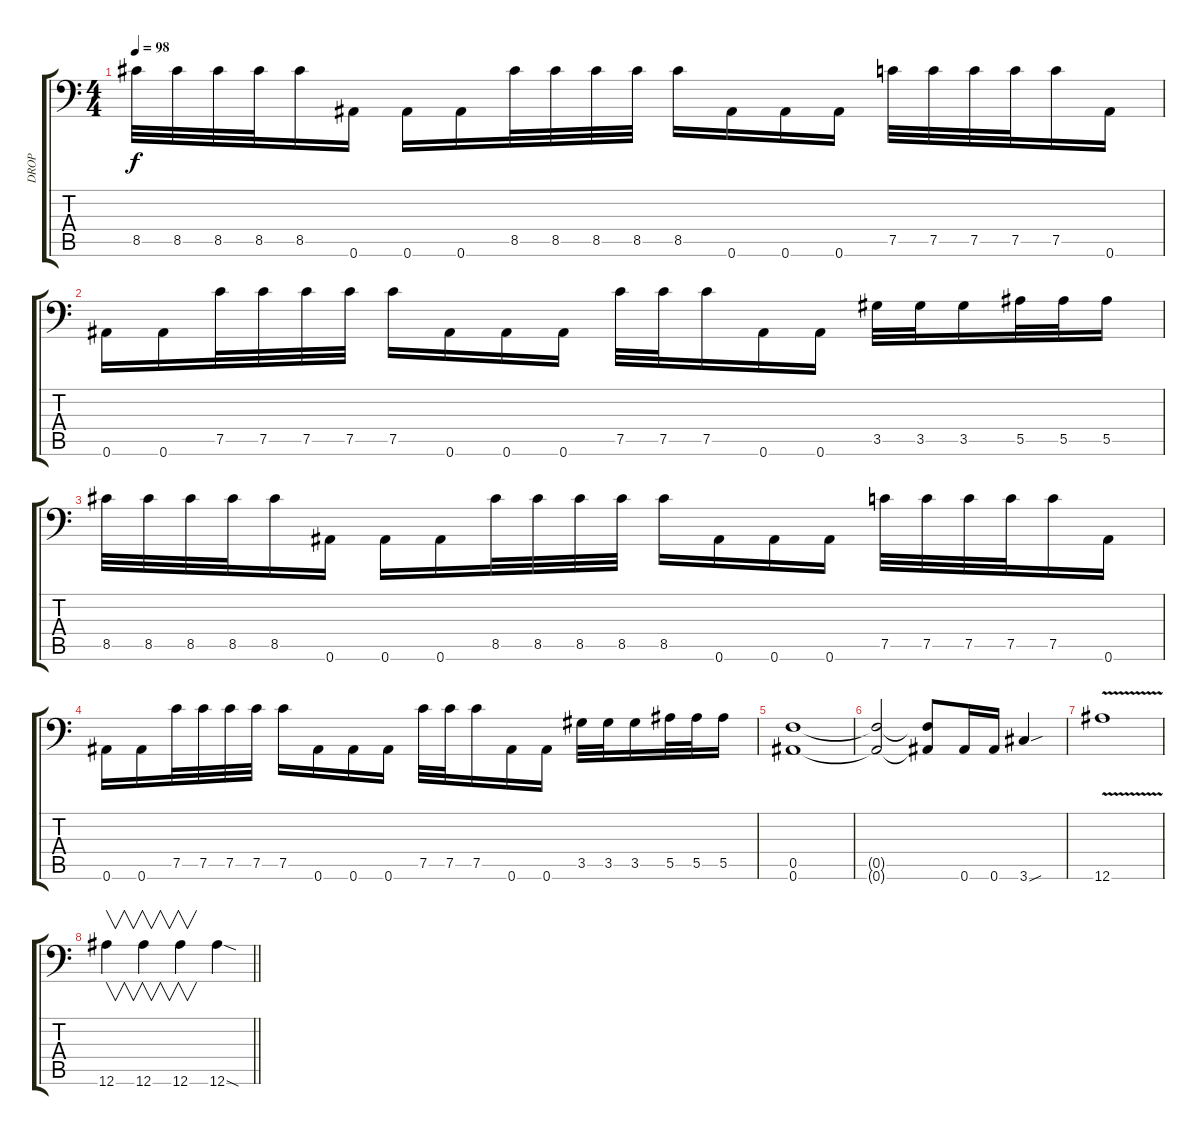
\track ("DROP" "DROP") {instrument distortionguitar}
\staff {score tabs}
\tuning (C4 G3 Eb3 Bb2 F2 Bb1) {hide}
\ts (4 4)
\tempo 98
\clef f4
\ks c
8.5.32{dy f} 8.5.32 8.5.32 8.5.32 8.5.16 0.6.16 0.6.16 0.6.16 8.5.32 8.5.32 8.5.32 8.5.32 8.5.16 0.6.16 0.6.16 0.6.16 7.5.32 7.5.32 7.5.32 7.5.32 7.5.16 0.6.16 |
0.6.16 0.6.16 7.5.32 7.5.32 7.5.32 7.5.32 7.5.16 0.6.16 0.6.16 0.6.16 7.5.32 7.5.32 7.5.16 0.6.16 0.6.16 3.5.32 3.5.32 3.5.16 5.5.32 5.5.32 5.5.16 |
8.5.32 8.5.32 8.5.32 8.5.32 8.5.16 0.6.16 0.6.16 0.6.16 8.5.32 8.5.32 8.5.32 8.5.32 8.5.16 0.6.16 0.6.16 0.6.16 7.5.32 7.5.32 7.5.32 7.5.32 7.5.16 0.6.16 |
0.6.16 0.6.16 7.5.32 7.5.32 7.5.32 7.5.32 7.5.16 0.6.16 0.6.16 0.6.16 7.5.32 7.5.32 7.5.16 0.6.16 0.6.16 3.5.32 3.5.32 3.5.16 5.5.32 5.5.32 5.5.16 |
(0.5 0.6).1 |
(0.5{t} 0.6{t}).2 (0.5{t} 0.6{t}).8 0.6.16 0.6.16 3.6{sou}.4 |
12.6{v}.1 |
\barLineRight lightlight
12.6.4{v} 12.6.4{v} 12.6.4{v} 12.6{sod}.4
